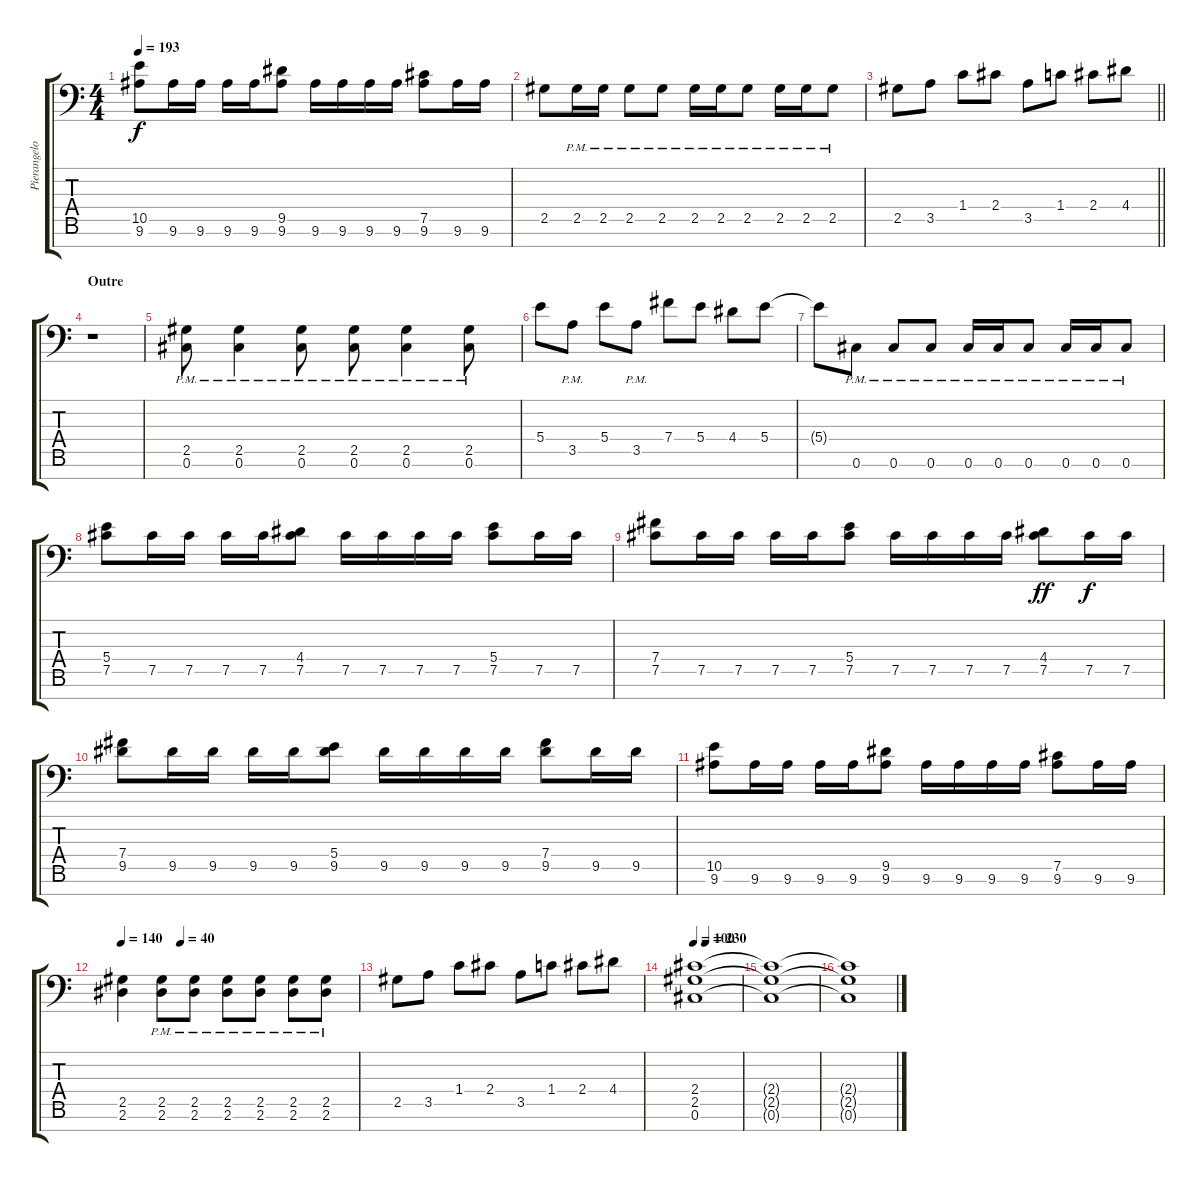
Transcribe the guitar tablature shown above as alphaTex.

\track ("Pierangelo Giglioni (7-String)" "Pierangelo") {instrument distortionguitar}
\staff {score tabs}
\tuning (Db4 Ab3 E3 B2 Gb2 Db2 Ab1) {hide}
\ts (4 4)
\tempo 193
\clef f4
\ks c
(10.5 9.6).8{dy f} 9.6.16 9.6.16 9.6.16 9.6.16 (9.5 9.6).8 9.6.16 9.6.16 9.6.16 9.6.16 (7.5 9.6).8 9.6.16 9.6.16 |
2.5.8 2.5{pm}.16 2.5{pm}.16 2.5{pm}.8 2.5{pm}.8 2.5{pm}.16 2.5{pm}.16 2.5{pm}.8 2.5{pm}.16 2.5{pm}.16 2.5{pm}.8 |
\barLineRight lightlight
2.5.8 3.5.8 1.4.8 2.4.8 3.5.8 1.4.8 2.4.8 4.4.8 |
\section ("" "Outre")
r.1 |
(2.5{pm} 0.6{pm}).8 (2.5{pm} 0.6{pm}).4 (2.5{pm} 0.6{pm}).8 (2.5{pm} 0.6{pm}).8 (2.5{pm} 0.6{pm}).4 (2.5{pm} 0.6{pm}).8 |
5.4.8 3.5{pm}.8 5.4.8 3.5{pm}.8 7.4.8 5.4.8 4.4.8 5.4.8 |
5.4{t}.8 0.6{pm}.8 0.6{pm}.8 0.6{pm}.8 0.6{pm}.16 0.6{pm}.16 0.6{pm}.8 0.6{pm}.16 0.6{pm}.16 0.6{pm}.8 |
(5.4 7.5).8 7.5.16 7.5.16 7.5.16 7.5.16 (4.4 7.5).8 7.5.16 7.5.16 7.5.16 7.5.16 (5.4 7.5).8 7.5.16 7.5.16 |
(7.4 7.5).8 7.5.16 7.5.16 7.5.16 7.5.16 (5.4 7.5).8 7.5.16 7.5.16 7.5.16 7.5.16 (4.4 7.5).8{dy ff} 7.5.16{dy f} 7.5.16 |
(7.4 9.5).8 9.5.16 9.5.16 9.5.16 9.5.16 (5.4 9.5).8 9.5.16 9.5.16 9.5.16 9.5.16 (7.4 9.5).8 9.5.16 9.5.16 |
(10.5 9.6).8 9.6.16 9.6.16 9.6.16 9.6.16 (9.5 9.6).8 9.6.16 9.6.16 9.6.16 9.6.16 (7.5 9.6).8 9.6.16 9.6.16 |
\tempo 140
\tempo (40 0.25)
(2.5 2.6).4 (2.5{pm} 2.6{pm}).8 (2.5{pm} 2.6{pm}).8 (2.5{pm} 2.6{pm}).8 (2.5{pm} 2.6{pm}).8 (2.5{pm} 2.6{pm}).8 (2.5{pm} 2.6{pm}).8 |
2.5.8 3.5.8 1.4.8 2.4.8 3.5.8 1.4.8 2.4.8 4.4.8 |
\tempo 100
\tempo (230 0.25)
(2.4 2.5 0.6).1 |
(2.4{t} 2.5{t} 0.6{t}).1 |
(2.4{t} 2.5{t} 0.6{t}).1
